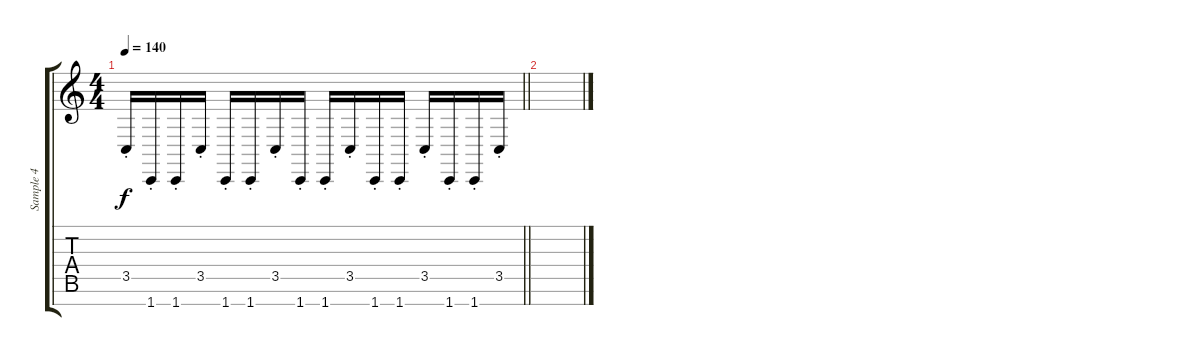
\track ("Sample 4" "Sample 4") {instrument lead2sawtooth}
\staff {score tabs}
\tuning (E4 B3 G3 D3 A2 E2 B1) {hide}
\ts (4 4)
\tempo 140
\clef g2
\barLineRight lightlight
\ks c
3.5{st}.16{dy f} 1.7{st}.16 1.7{st}.16 3.5{st}.16 1.7{st}.16 1.7{st}.16 3.5{st}.16 1.7{st}.16 1.7{st}.16 3.5{st}.16 1.7{st}.16 1.7{st}.16 3.5{st}.16 1.7{st}.16 1.7{st}.16 3.5{st}.16 |
\section ("" " ")
